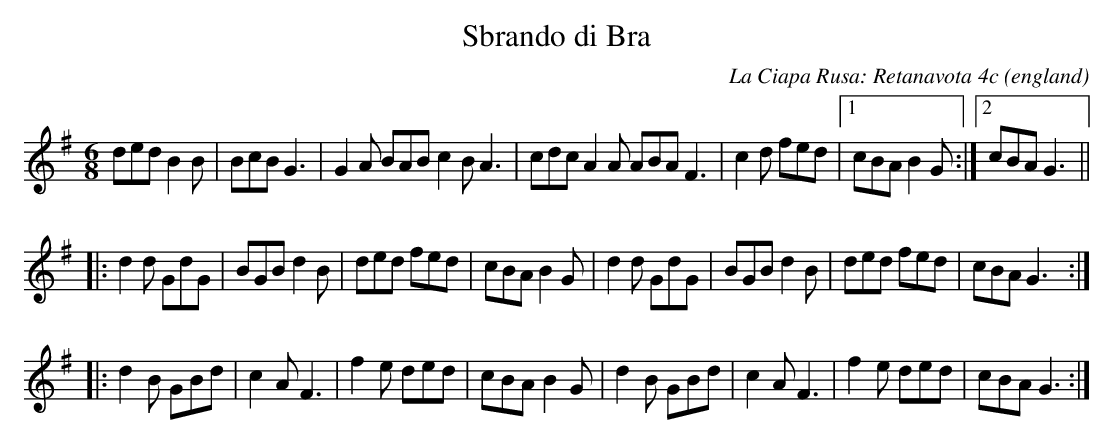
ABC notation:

X:1
T:Sbrando di Bra
O:england
C:La Ciapa Rusa: Retanavota 4c
M:6/8
L:1/8
K:G
ded B2B|BcB G3|G2A BAB c2B A3|\
cdc A2A ABA F3|c2d fed|1 cBA B2G:|2 cBA G3||
|:d2d GdG|BGB d2B|ded fed|cBA B2G|\
d2d GdG|BGB d2B|ded fed|cBA G3:|
|:d2B GBd|c2A F3|f2e ded|cBA B2G|\
d2B GBd|c2A F3|f2e ded|cBA G3:|
